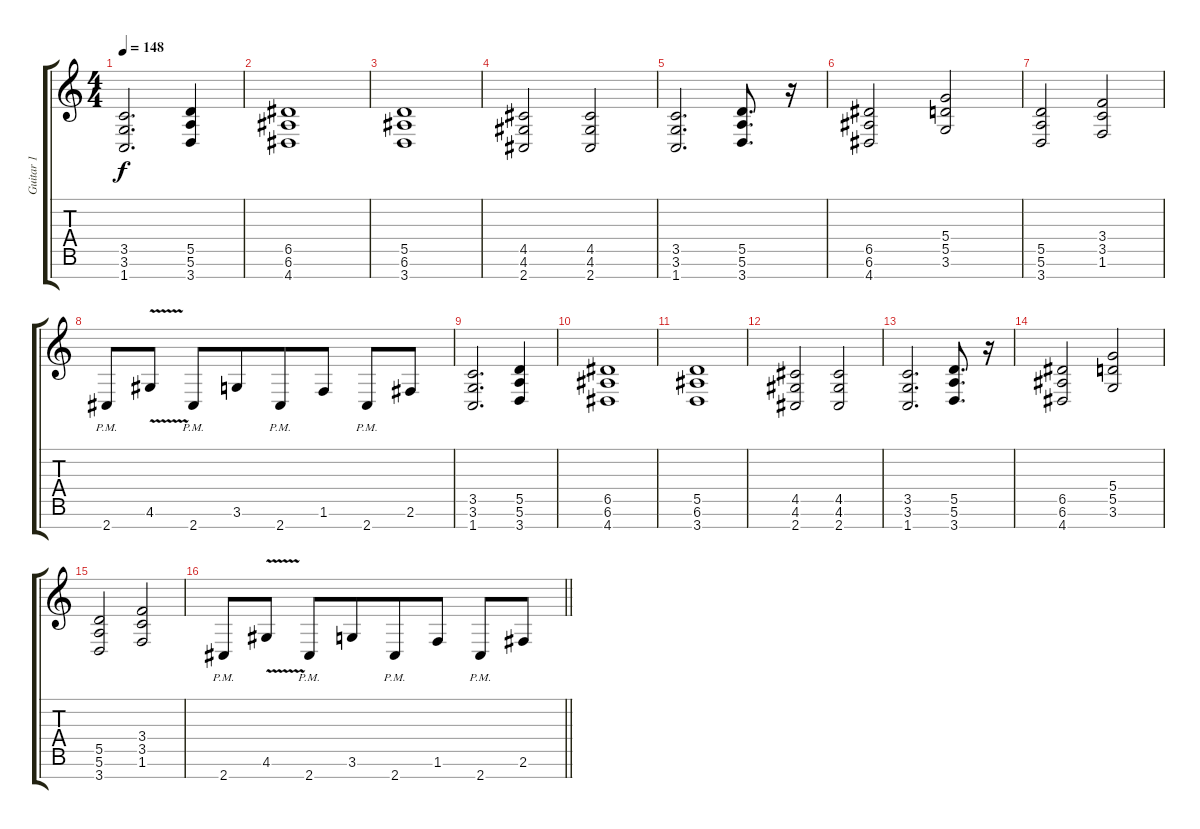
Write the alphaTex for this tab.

\track ("Guitar 1" "Guitar 1") {instrument distortionguitar}
\staff {score tabs}
\tuning (E4 B3 G3 D3 A2 E2 B1) {hide}
\ts (4 4)
\tempo 148
\clef g2
\ks c
(3.5 3.6 1.7).2{d dy f} (5.5 5.6 3.7).4 |
(6.5 6.6 4.7).1 |
(5.5 6.6 3.7).1 |
(4.5 4.6 2.7).2{beam merge} (4.5 4.6 2.7).2 |
(3.5 3.6 1.7).2{d} (5.5 5.6 3.7).8{d} r.16 |
(6.5 6.6 4.7).2 (5.4 5.5 3.6).2 |
(5.5 5.6 3.7).2 (3.4 3.5 1.6).2 |
2.7{pm}.8{beam merge} 4.6{v}.8 2.7{pm}.8 3.6.8{beam merge} 2.7{pm}.8 1.6.8 2.7{pm}.8 2.6.8 |
(3.5 3.6 1.7).2{d} (5.5 5.6 3.7).4 |
(6.5 6.6 4.7).1 |
(5.5 6.6 3.7).1 |
(4.5 4.6 2.7).2{beam merge} (4.5 4.6 2.7).2 |
(3.5 3.6 1.7).2{d} (5.5 5.6 3.7).8{d} r.16 |
(6.5 6.6 4.7).2 (5.4 5.5 3.6).2 |
(5.5 5.6 3.7).2 (3.4 3.5 1.6).2 |
\barLineRight lightlight
2.7{pm}.8{beam merge} 4.6{v}.8 2.7{pm}.8 3.6.8{beam merge} 2.7{pm}.8 1.6.8 2.7{pm}.8 2.6.8
